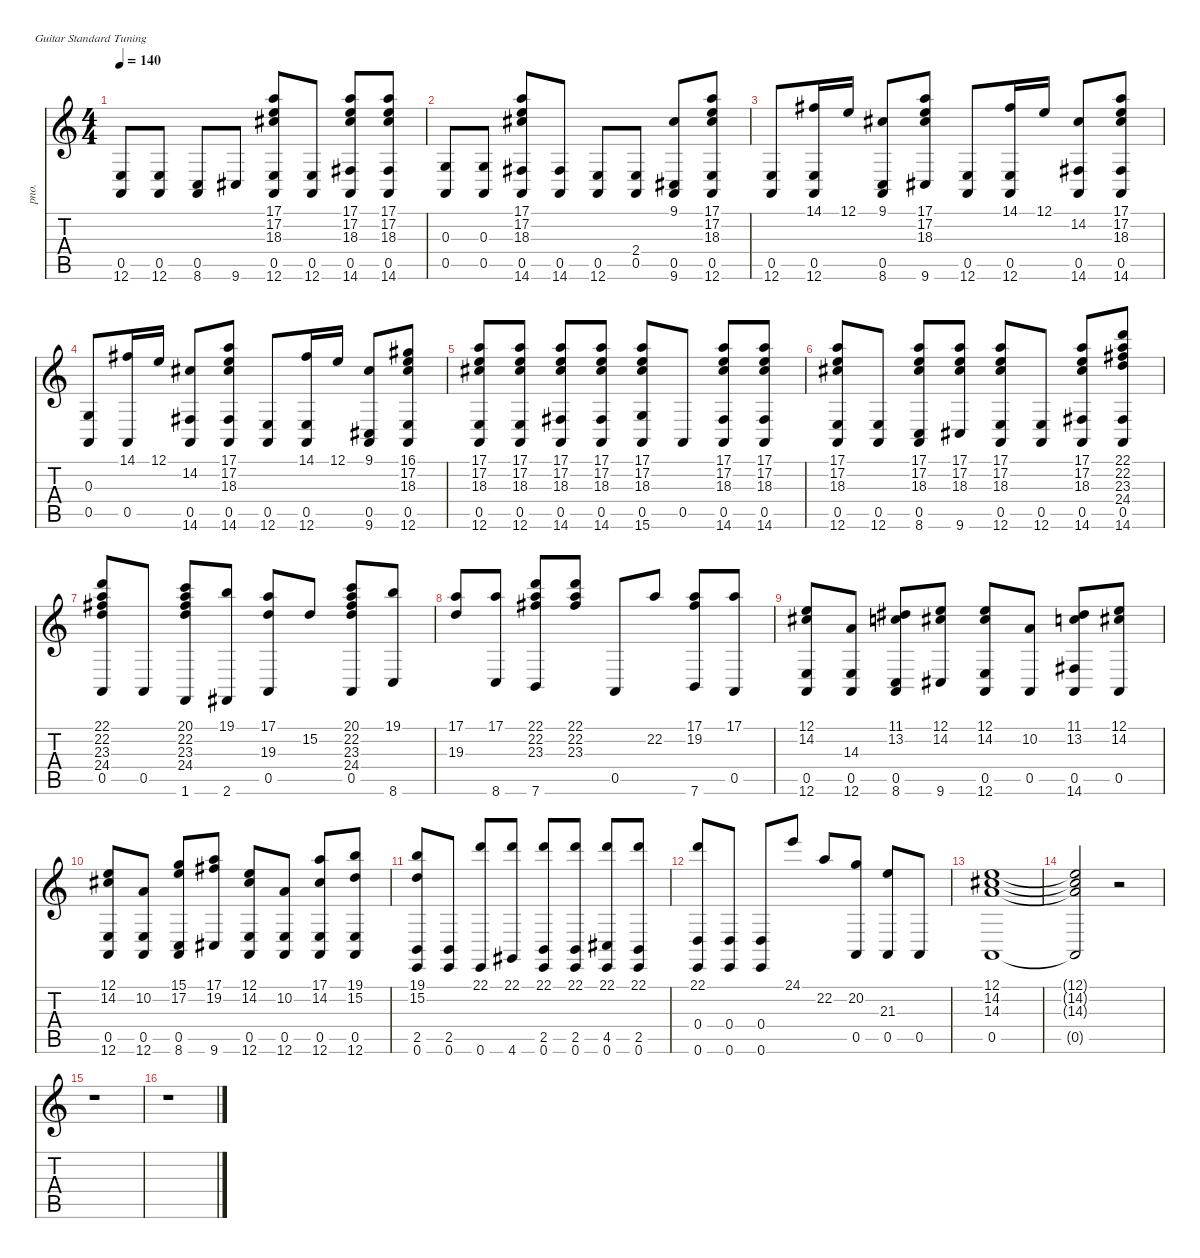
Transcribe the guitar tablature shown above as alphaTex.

\defaultSystemsLayout 4
\hideDynamics
\bracketExtendMode nobrackets
\otherSystemsTrackNameOrientation horizontal
\track ("Honky Tonk Piano" "pno.") {instrument honkytonkpiano}
\staff {score tabs}
\tuning (E4 B3 G3 D3 A2 E2)
\ts (4 4)
\tempo 140
\clef g2
\ks c
(0.5 12.6).8{dy f} (0.5 12.6).8 (0.5 8.6).8 9.6{acc #}.8 (17.1 17.2 18.3{acc #} 0.5 12.6).8 (0.5 12.6).8 (17.1 17.2 18.3{acc #} 0.5 14.6{acc #}).8 (17.1 17.2 18.3{acc #} 0.5 14.6{acc #}).8 |
(0.3 0.5).8 (0.3 0.5).8 (17.1 17.2 18.3{acc #} 0.5 14.6{acc #}).8 (0.5 14.6{acc #}).8 (0.5 12.6).8 (2.4 0.5).8 (9.1{acc #} 0.5 9.6{acc #}).8 (17.1 17.2 18.3{acc #} 0.5 12.6).8 |
(0.5 12.6).8 (14.1{acc #} 0.5 12.6).16 12.1.16 (9.1{acc #} 0.5 8.6).8 (17.1 17.2 18.3{acc #} 9.6{acc #}).8 (0.5 12.6).8 (14.1{acc #} 0.5 12.6).16 12.1.16 (14.2{acc #} 0.5 14.6{acc #}).8 (17.1 17.2 18.3{acc #} 0.5 14.6{acc #}).8 |
(0.3 0.5).8 (14.1{acc #} 0.5).16 12.1.16 (14.2{acc #} 0.5 14.6{acc #}).8 (17.1 17.2 18.3{acc #} 0.5 14.6{acc #}).8 (0.5 12.6).8 (14.1{acc #} 0.5 12.6).16 12.1.16 (9.1{acc #} 0.5 9.6{acc #}).8 (16.1{acc #} 17.2 18.3{acc #} 0.5 12.6).8 |
(17.1 17.2 18.3{acc #} 0.5 12.6).8 (17.1 17.2 18.3{acc #} 0.5 12.6).8 (17.1 17.2 18.3{acc #} 0.5 14.6{acc #}).8 (17.1 17.2 18.3{acc #} 0.5 14.6{acc #}).8 (17.1 17.2 18.3{acc #} 0.5 15.6).8 0.5.8 (17.1 17.2 18.3{acc #} 0.5 14.6{acc #}).8 (17.1 17.2 18.3{acc #} 0.5 14.6{acc #}).8 |
(17.1 17.2 18.3{acc #} 0.5 12.6).8 (0.5 12.6).8 (17.1 17.2 18.3{acc #} 0.5 8.6).8 (17.1 17.2 18.3{acc #} 9.6{acc #}).8 (17.1 17.2 18.3{acc #} 0.5 12.6).8 (0.5 12.6).8 (17.1 17.2 18.3{acc #} 0.5 14.6{acc #}).8 (22.1 22.2 23.3{acc #} 24.4 0.5 14.6{acc #}).8 |
(22.1 22.2 23.3{acc #} 24.4 0.5).8 0.5.8 (20.1 22.2 23.3{acc #} 24.4 1.6).8 (19.1 2.6{acc #}).8 (17.1 19.3 0.5).8 15.2.8 (20.1 22.2 23.3{acc #} 24.4 0.5).8 (19.1 8.6).8 |
(17.1 19.3).8 (17.1 8.6).8 (22.1 22.2 23.3{acc #} 7.6).8 (22.1 22.2 23.3{acc #}).8 0.5.8 22.2.8 (17.1 19.2{acc #} 7.6).8 (17.1 0.5).8 |
(12.1 14.2{acc #} 0.5 12.6).8 (14.3 0.5 12.6).8 (11.1{acc #} 13.2 0.5 8.6).8 (12.1 14.2{acc #} 9.6{acc #}).8 (12.1 14.2{acc #} 0.5 12.6).8 (10.2 0.5).8 (11.1{acc #} 13.2 0.5 14.6{acc #}).8 (12.1 14.2{acc #} 0.5).8 |
(12.1 14.2{acc #} 0.5 12.6).8 (10.2 0.5 12.6).8 (15.1 17.2 0.5 8.6).8 (17.1 19.2{acc #} 9.6{acc #}).8 (12.1 14.2{acc #} 0.5 12.6).8 (10.2 0.5 12.6).8 (17.1 14.2{acc #} 0.5 12.6).8 (19.1 15.2 0.5 12.6).8 |
(19.1 15.2 2.5 0.6).8 (2.5 0.6).8 (22.1 0.6).8 (22.1 4.6{acc #}).8 (22.1 2.5 0.6).8 (22.1 2.5 0.6).8 (22.1 4.5{acc #} 0.6).8 (22.1 2.5 0.6).8 |
(22.1 0.4 0.6).8 (0.4 0.6).8 (0.4 0.6).8 24.1.8 22.2.8 (20.2 0.5).8 (21.3 0.5).8 0.5.8 |
(12.1 14.2{acc #} 14.3 0.5).1 |
(12.1{t} 14.2{t acc #} 14.3{t} 0.5{t}).2 r.2 |
r.1 |
r.1
